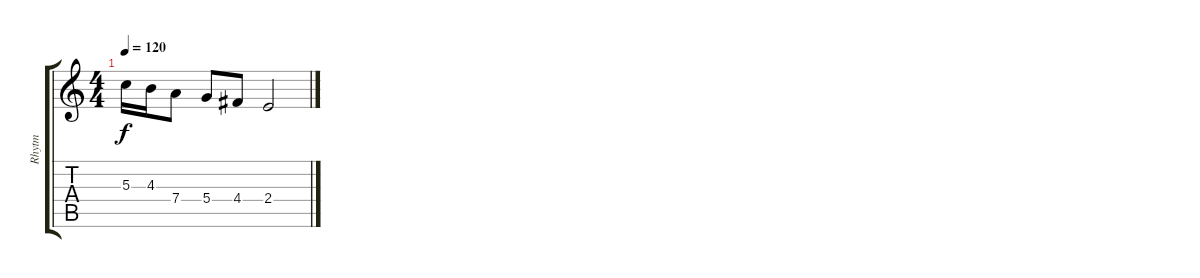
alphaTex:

\track ("Rhytm" "Rhytm") {instrument acousticguitarsteel}
\staff {score tabs}
\tuning (E4 B3 G3 D3 A2 E2) {hide}
\ts (4 4)
\tempo 120
\clef g2
\ks c
5.3.16{dy f} 4.3.16 7.4.8 5.4.8 4.4.8 2.4.2
